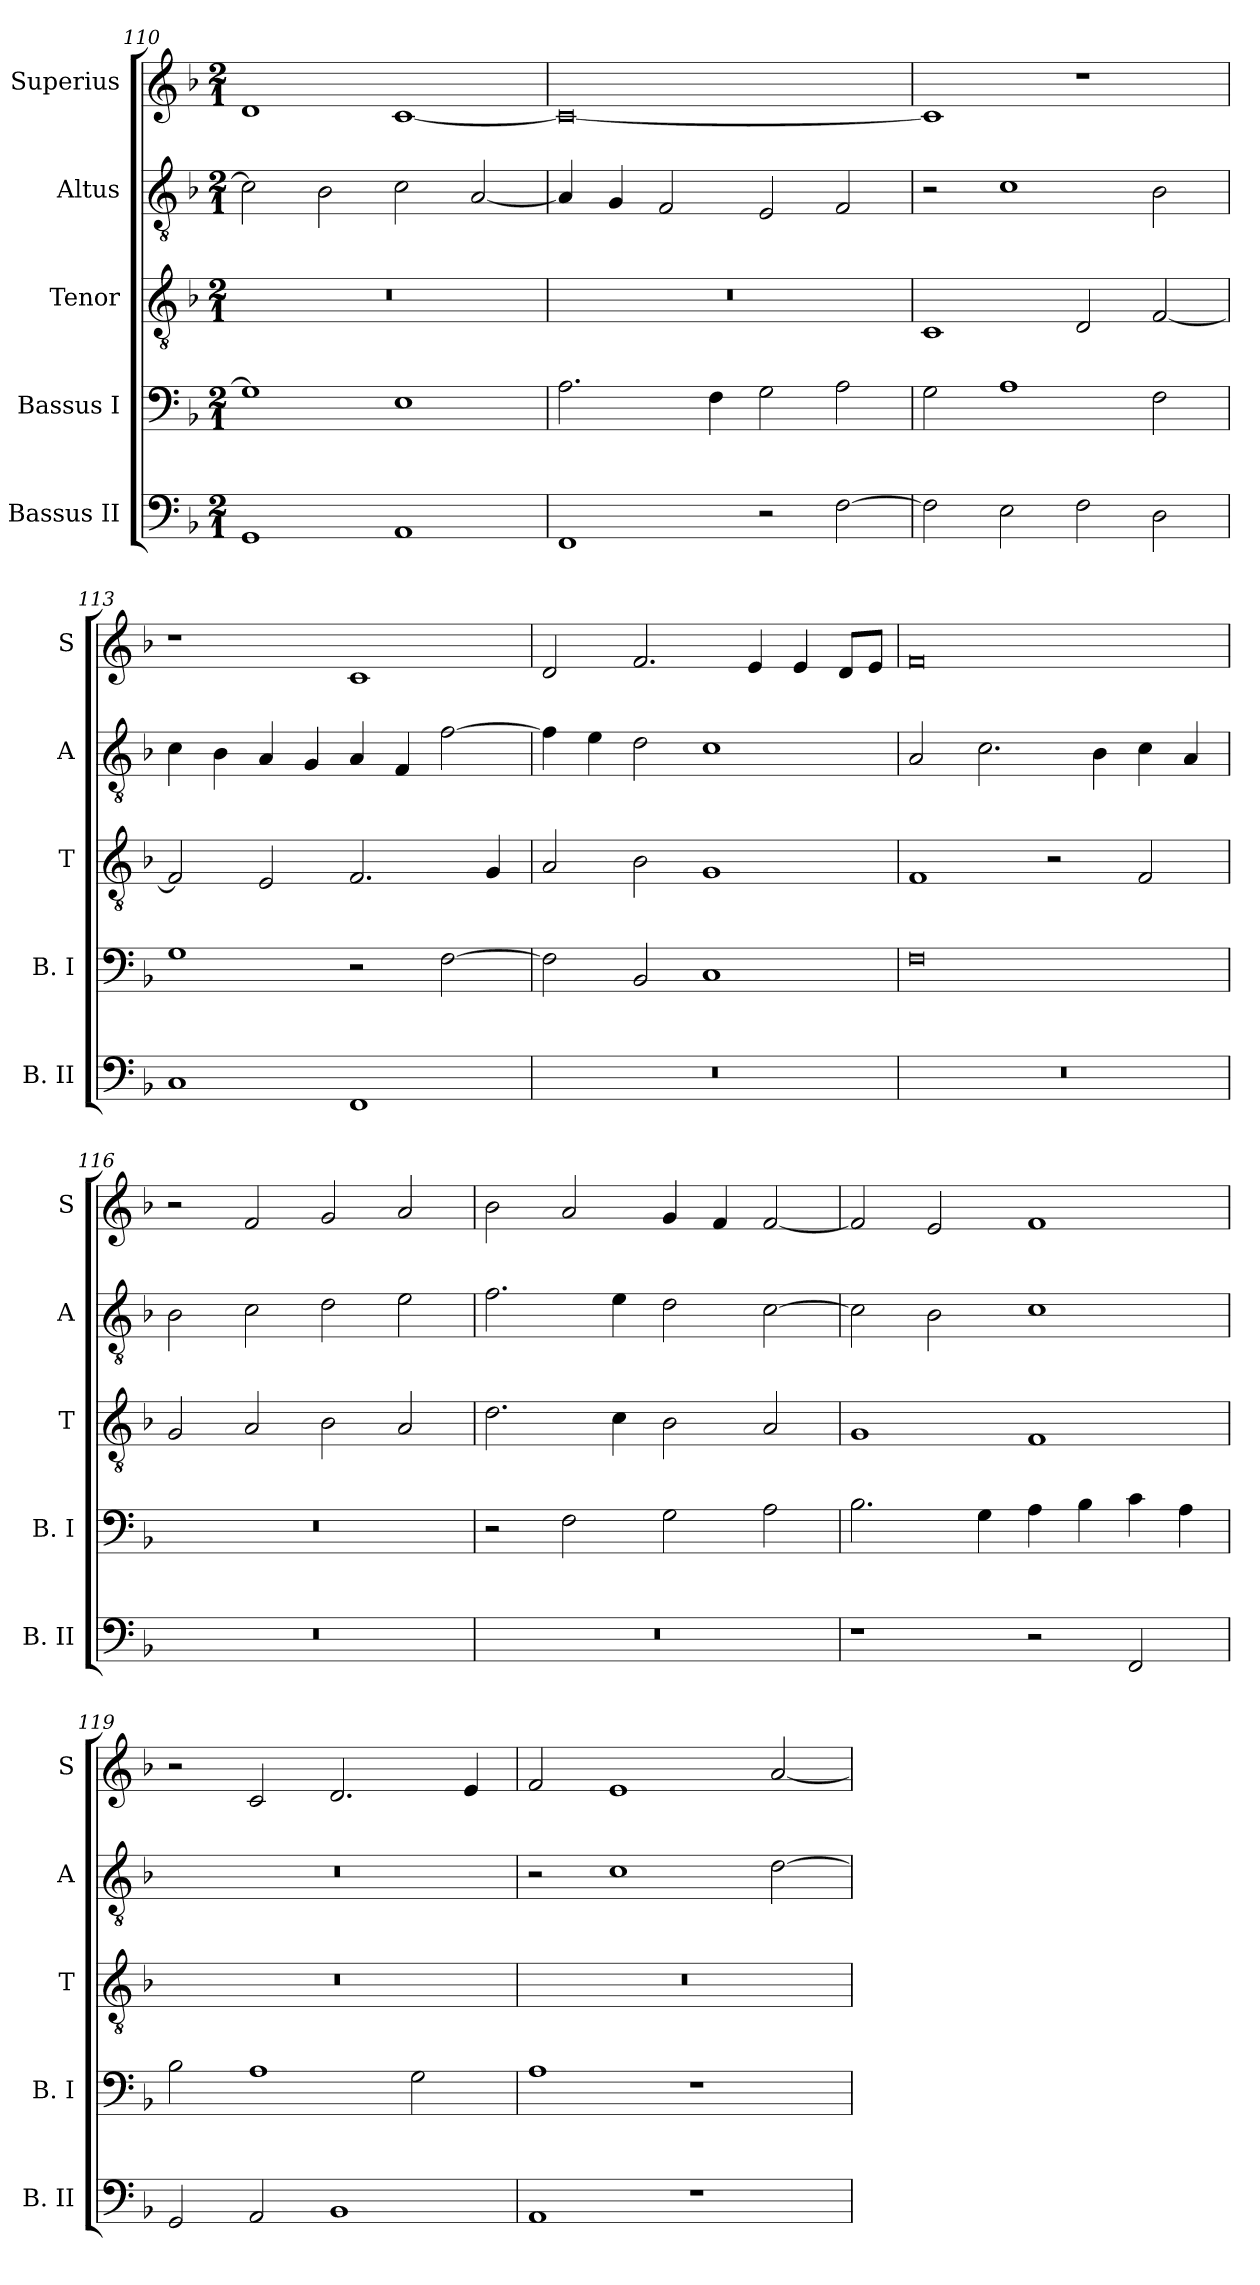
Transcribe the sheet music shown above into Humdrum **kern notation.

**kern	**kern	**kern	**kern	**kern
*part5	*part4	*part3	*part2	*part1
*staff5	*staff4	*staff3	*staff2	*staff1
*I"Bassus II	*I"Bassus I	*I"Tenor	*I"Altus	*I"Superius
*I'B. II	*I'B. I	*I'T	*I'A	*I'S
*clefF4	*clefF4	*clefGv2	*clefGv2	*clefG2
*k[b-]	*k[b-]	*k[b-]	*k[b-]	*k[b-]
*F:	*F:	*F:	*F:	*F:
*M2/1	*M2/1	*M2/1	*M2/1	*M2/1
=110	=110	=110	=110	=110
1GG	1G]	0r	2c]	1d
.	.	.	2B-	.
1AA	1E	.	2c	[1c
.	.	.	[2A	.
=111	=111	=111	=111	=111
1FF	2.A	0r	4A]	0c_
.	.	.	4G	.
.	.	.	2F	.
.	4F	.	.	.
2r	2G	.	2E	.
[2F	2A	.	2F	.
=112	=112	=112	=112	=112
2F]	2G	1C	2r	1c]
2E	1A	.	1c	.
2F	.	2D	.	1r
2D	2F	[2F	2B-	.
=113	=113	=113	=113	=113
1C	1G	2F]	4c	1r
.	.	.	4B-	.
.	.	2E	4A	.
.	.	.	4G	.
1FF	2r	2.F	4A	1c
.	.	.	4F	.
.	[2F	.	[2f	.
.	.	4G	.	.
=114	=114	=114	=114	=114
0r	2F]	2A	4f]	2d
.	.	.	4e	.
.	2BB-	2B-	2d	2.f
.	1C	1G	1c	.
.	.	.	.	4e
.	.	.	.	4e
.	.	.	.	8dL
.	.	.	.	8eJ
=115	=115	=115	=115	=115
0r	0F	1F	2A	0f
.	.	.	2.c	.
.	.	2r	.	.
.	.	.	4B-	.
.	.	2F	4c	.
.	.	.	4A	.
=116	=116	=116	=116	=116
0r	0r	2G	2B-	2r
.	.	2A	2c	2f
.	.	2B-	2d	2g
.	.	2A	2e	2a
=117	=117	=117	=117	=117
0r	2r	2.d	2.f	2b-
.	2F	.	.	2a
.	.	4c	4e	.
.	2G	2B-	2d	4g
.	.	.	.	4f
.	2A	2A	[2c	[2f
=118	=118	=118	=118	=118
1r	2.B-	1G	2c]	2f]
.	.	.	2B-	2e
.	4G	.	.	.
2r	4A	1F	1c	1f
.	4B-	.	.	.
2FF	4c	.	.	.
.	4A	.	.	.
=119	=119	=119	=119	=119
2GG	2B-	0r	0r	2r
2AA	1A	.	.	2c
1BB-	.	.	.	2.d
.	2G	.	.	.
.	.	.	.	4e
=120	=120	=120	=120	=120
1AA	1A	0r	2r	2f
.	.	.	1c	1e
1r	1r	.	.	.
.	.	.	[2d	[2a
=	=	=	=	=
*-	*-	*-	*-	*-
